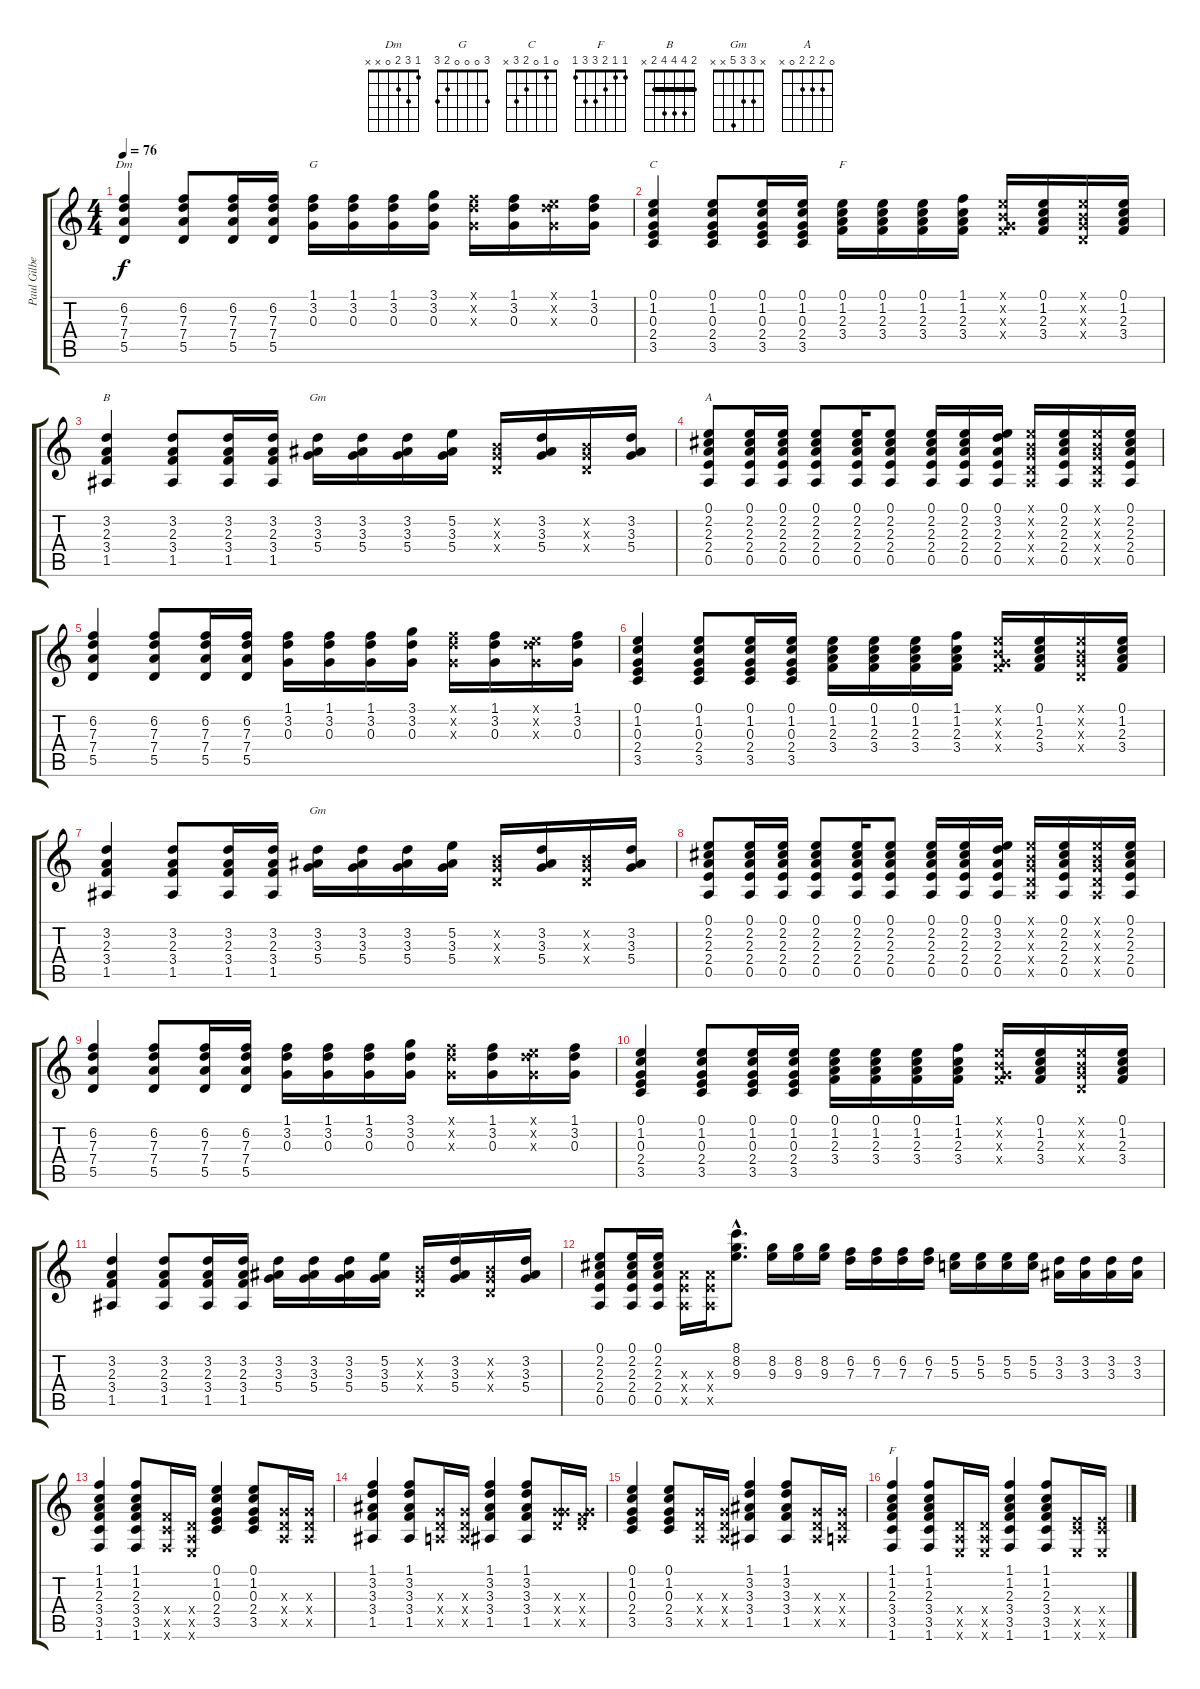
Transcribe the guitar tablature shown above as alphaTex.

\track ("Paul Gilbert" "Paul Gilbe") {instrument acousticguitarsteel}
\staff {score tabs}
\tuning (E4 B3 G3 D3 A2 E2) {hide}
\chord ("Dm" 1 3 2 0 x x)
\chord ("G" 3 0 0 0 2 3)
\chord ("C" 0 1 0 2 3 x)
\chord ("F" 1 1 2 3 3 1) {barre 1}
\chord ("B" 2 4 4 4 2 x) {barre 2}
\chord ("Gm" 3 3 0 0 1 3) {barre 3}
\chord ("A" 0 2 2 2 0 x)
\chord ("Gm" x 3 3 5 x x)
\chord ("F" 1 1 2 3 3 1)
\ts (4 4)
\tempo 76
\clef g2
\ks c
(6.2 7.3 7.4 5.5).4{ch "Dm" dy f} (6.2 7.3 7.4 5.5).8 (6.2 7.3 7.4 5.5).16 (6.2 7.3 7.4 5.5).16 (1.1 3.2 0.3).16{ch "G"} (1.1 3.2 0.3).16 (1.1 3.2 0.3).16 (3.1 3.2 0.3).16 (1.1{x} 3.2{x} 0.3{x}).16 (1.1 3.2 0.3).16 (0.1{x} 3.2{x} 0.3{x}).16 (1.1 3.2 0.3).16 |
(0.1 1.2 0.3 2.4 3.5).4{ch "C"} (0.1 1.2 0.3 2.4 3.5).8 (0.1 1.2 0.3 2.4 3.5).16 (0.1 1.2 0.3 2.4 3.5).16 (0.1 1.2 2.3 3.4).16{ch "F"} (0.1 1.2 2.3 3.4).16 (0.1 1.2 2.3 3.4).16 (1.1 1.2 2.3 3.4).16 (0.1{x} 0.2{x} 0.3{x} 3.4{x}).16 (0.1 1.2 2.3 3.4).16 (0.1{x} 0.2{x} 0.3{x} 0.4{x}).16 (0.1 1.2 2.3 3.4).16 |
(3.2 2.3 3.4 1.5).4{ch "B"} (3.2 2.3 3.4 1.5).8 (3.2 2.3 3.4 1.5).16 (3.2 2.3 3.4 1.5).16 (3.2 3.3 5.4).16{ch "Gm"} (3.2 3.3 5.4).16 (3.2 3.3 5.4).16 (5.2 3.3 5.4).16 (0.2{x} 0.3{x} 0.4{x}).16 (3.2 3.3 5.4).16 (0.2{x} 0.3{x} 0.4{x}).16 (3.2 3.3 5.4).16 |
(0.1 2.2 2.3 2.4 0.5).8{ch "A"} (0.1 2.2 2.3 2.4 0.5).16 (0.1 2.2 2.3 2.4 0.5).16 (0.1 2.2 2.3 2.4 0.5).8 (0.1 2.2 2.3 2.4 0.5).16 (0.1 2.2 2.3 2.4 0.5).8 (0.1 2.2 2.3 2.4 0.5).16 (0.1 2.2 2.3 2.4 0.5).16 (0.1 3.2 2.3 2.4 0.5).16 (0.1{x} 0.2{x} 0.3{x} 0.4{x} 0.5{x}).16 (0.1 2.2 2.3 2.4 0.5).16 (0.1{x} 0.2{x} 0.3{x} 0.4{x} 0.5{x}).16 (0.1 2.2 2.3 2.4 0.5).16 |
(6.2 7.3 7.4 5.5).4 (6.2 7.3 7.4 5.5).8 (6.2 7.3 7.4 5.5).16 (6.2 7.3 7.4 5.5).16 (1.1 3.2 0.3).16 (1.1 3.2 0.3).16 (1.1 3.2 0.3).16 (3.1 3.2 0.3).16 (1.1{x} 3.2{x} 0.3{x}).16 (1.1 3.2 0.3).16 (0.1{x} 3.2{x} 0.3{x}).16 (1.1 3.2 0.3).16 |
(0.1 1.2 0.3 2.4 3.5).4 (0.1 1.2 0.3 2.4 3.5).8 (0.1 1.2 0.3 2.4 3.5).16 (0.1 1.2 0.3 2.4 3.5).16 (0.1 1.2 2.3 3.4).16 (0.1 1.2 2.3 3.4).16 (0.1 1.2 2.3 3.4).16 (1.1 1.2 2.3 3.4).16 (0.1{x} 0.2{x} 0.3{x} 3.4{x}).16 (0.1 1.2 2.3 3.4).16 (0.1{x} 0.2{x} 0.3{x} 0.4{x}).16 (0.1 1.2 2.3 3.4).16 |
(3.2 2.3 3.4 1.5).4 (3.2 2.3 3.4 1.5).8 (3.2 2.3 3.4 1.5).16 (3.2 2.3 3.4 1.5).16 (3.2 3.3 5.4).16{ch "Gm"} (3.2 3.3 5.4).16 (3.2 3.3 5.4).16 (5.2 3.3 5.4).16 (0.2{x} 0.3{x} 0.4{x}).16 (3.2 3.3 5.4).16 (0.2{x} 0.3{x} 0.4{x}).16 (3.2 3.3 5.4).16 |
(0.1 2.2 2.3 2.4 0.5).8 (0.1 2.2 2.3 2.4 0.5).16 (0.1 2.2 2.3 2.4 0.5).16 (0.1 2.2 2.3 2.4 0.5).8 (0.1 2.2 2.3 2.4 0.5).16 (0.1 2.2 2.3 2.4 0.5).8 (0.1 2.2 2.3 2.4 0.5).16 (0.1 2.2 2.3 2.4 0.5).16 (0.1 3.2 2.3 2.4 0.5).16 (0.1{x} 0.2{x} 0.3{x} 0.4{x} 0.5{x}).16 (0.1 2.2 2.3 2.4 0.5).16 (0.1{x} 0.2{x} 0.3{x} 0.4{x} 0.5{x}).16 (0.1 2.2 2.3 2.4 0.5).16 |
(6.2 7.3 7.4 5.5).4 (6.2 7.3 7.4 5.5).8 (6.2 7.3 7.4 5.5).16 (6.2 7.3 7.4 5.5).16 (1.1 3.2 0.3).16 (1.1 3.2 0.3).16 (1.1 3.2 0.3).16 (3.1 3.2 0.3).16 (1.1{x} 3.2{x} 0.3{x}).16 (1.1 3.2 0.3).16 (0.1{x} 3.2{x} 0.3{x}).16 (1.1 3.2 0.3).16 |
(0.1 1.2 0.3 2.4 3.5).4 (0.1 1.2 0.3 2.4 3.5).8 (0.1 1.2 0.3 2.4 3.5).16 (0.1 1.2 0.3 2.4 3.5).16 (0.1 1.2 2.3 3.4).16 (0.1 1.2 2.3 3.4).16 (0.1 1.2 2.3 3.4).16 (1.1 1.2 2.3 3.4).16 (0.1{x} 0.2{x} 0.3{x} 3.4{x}).16 (0.1 1.2 2.3 3.4).16 (0.1{x} 0.2{x} 0.3{x} 0.4{x}).16 (0.1 1.2 2.3 3.4).16 |
(3.2 2.3 3.4 1.5).4 (3.2 2.3 3.4 1.5).8 (3.2 2.3 3.4 1.5).16 (3.2 2.3 3.4 1.5).16 (3.2 3.3 5.4).16 (3.2 3.3 5.4).16 (3.2 3.3 5.4).16 (5.2 3.3 5.4).16 (0.2{x} 0.3{x} 0.4{x}).16 (3.2 3.3 5.4).16 (0.2{x} 0.3{x} 0.4{x}).16 (3.2 3.3 5.4).16 |
(0.1 2.2 2.3 2.4 0.5).8 (0.1 2.2 2.3 2.4 0.5).16 (0.1 2.2 2.3 2.4 0.5).16 (2.3{x} 2.4{x} 0.5{x}).16 (2.3{x} 2.4{x} 0.5{x}).16 (8.1{hac} 8.2{hac} 9.3{hac}).8{d} (8.2 9.3).16 (8.2 9.3).16 (8.2 9.3).16 (6.2 7.3).16 (6.2 7.3).16 (6.2 7.3).16 (6.2 7.3).16 (5.2 5.3).16 (5.2 5.3).16 (5.2 5.3).16 (5.2 5.3).16 (3.2 3.3).16 (3.2 3.3).16 (3.2 3.3).16 (3.2 3.3).16 |
(1.1 1.2 2.3 3.4 3.5 1.6).4 (1.1 1.2 2.3 3.4 3.5 1.6).8 (3.4{x} 3.5{x} 1.6{x}).16 (0.4{x} 0.5{x} 0.6{x}).16 (0.1 1.2 0.3 2.4 3.5).4 (0.1 1.2 0.3 2.4 3.5).8 (0.3{x} 0.4{x} 0.5{x}).16 (0.3{x} 0.4{x} 0.5{x}).16 |
(1.1 3.2 3.3 3.4 1.5).4 (1.1 3.2 3.3 3.4 1.5).8 (0.3{x} 0.4{x} 0.5{x}).16 (0.3{x} 0.4{x} 0.5{x}).16 (1.1 3.2 3.3 3.4 1.5).4 (1.1 3.2 3.3 3.4 1.5).8 (0.3{x} 0.4{x} 10.5{x}).16 (0.3{x} 0.4{x} 8.5{x}).16 |
(0.1 1.2 0.3 2.4 3.5).4 (0.1 1.2 0.3 2.4 3.5).8 (0.3{x} 0.4{x} 0.5{x}).16 (0.3{x} 0.4{x} 0.5{x}).16 (1.1 3.2 3.3 3.4 1.5).4 (1.1 3.2 3.3 3.4 1.5).8 (0.3{x} 0.4{x} 1.5{x}).16 (0.3{x} 0.4{x} 0.5{x}).16 |
(1.1 1.2 2.3 3.4 3.5 1.6).4{ch "F"} (1.1 1.2 2.3 3.4 3.5 1.6).8 (0.4{x} 0.5{x} 0.6{x}).16 (0.4{x} 0.5{x} 0.6{x}).16 (1.1 1.2 2.3 3.4 3.5 1.6).4 (1.1 1.2 2.3 3.4 3.5 1.6).8 (2.4{x} 3.5{x} 0.6{x}).16 (2.4{x} 3.5{x} 0.6{x}).16
